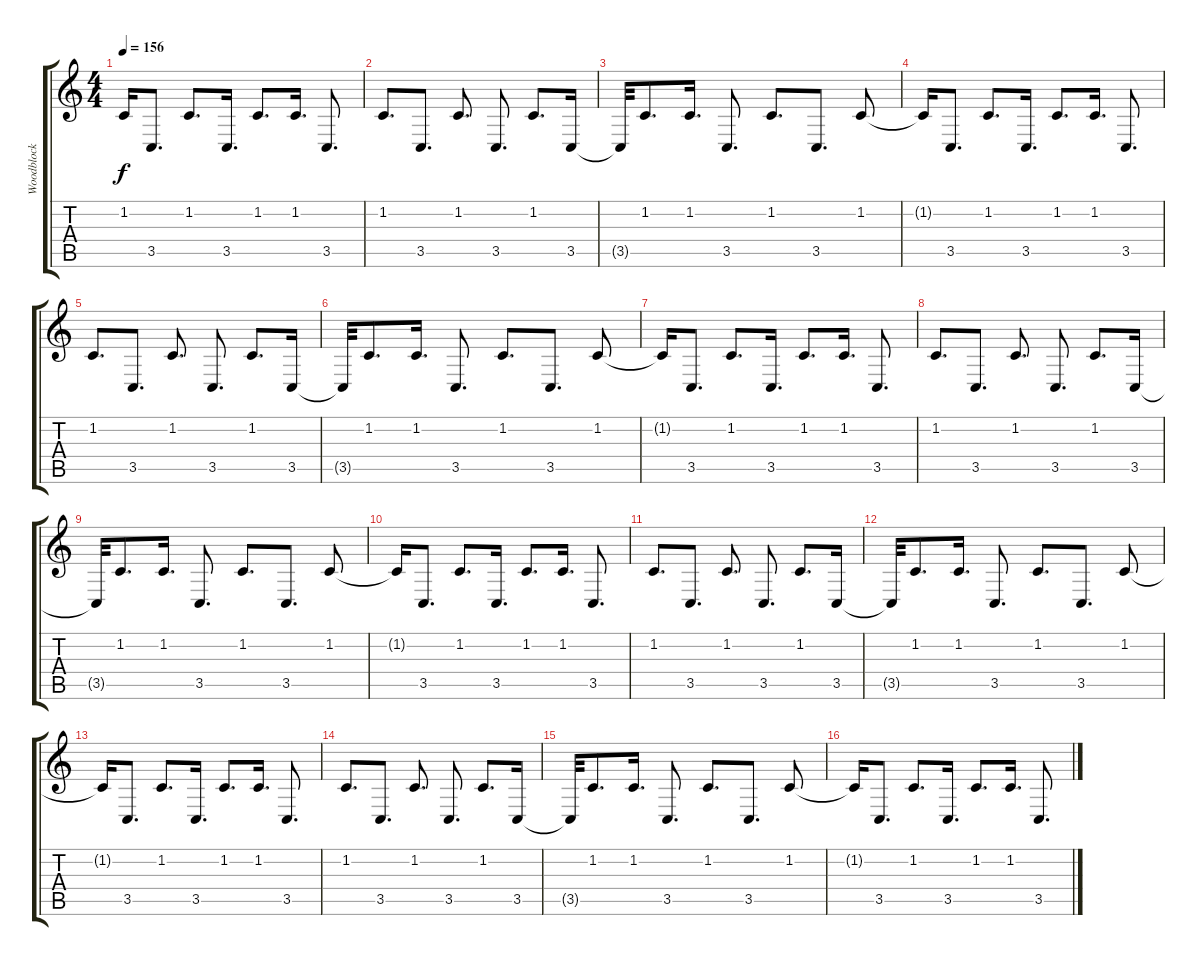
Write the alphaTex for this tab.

\track ("Woodblock" "Woodblock") {instrument woodblock}
\staff {score tabs}
\tuning (E4 B3 G3 D3 A2 E2) {hide}
\ts (4 4)
\tempo 156
\clef g2
\ks c
1.2{t}.16{dy f} 3.5.8{d} 1.2.8{d} 3.5.16{d} 1.2.8{d} 1.2.16{d} 3.5.8{d} |
1.2.8{d} 3.5.8{d} 1.2.8{d} 3.5.8{d} 1.2.8{d} 3.5.16 |
3.5{t}.32 1.2.8{d} 1.2.16{d} 3.5.8{d} 1.2.8{d} 3.5.8{d} 1.2.8 |
1.2{t}.16 3.5.8{d} 1.2.8{d} 3.5.16{d} 1.2.8{d} 1.2.16{d} 3.5.8{d} |
1.2.8{d} 3.5.8{d} 1.2.8{d} 3.5.8{d} 1.2.8{d} 3.5.16 |
3.5{t}.32 1.2.8{d} 1.2.16{d} 3.5.8{d} 1.2.8{d} 3.5.8{d} 1.2.8 |
1.2{t}.16 3.5.8{d} 1.2.8{d} 3.5.16{d} 1.2.8{d} 1.2.16{d} 3.5.8{d} |
1.2.8{d} 3.5.8{d} 1.2.8{d} 3.5.8{d} 1.2.8{d} 3.5.16 |
3.5{t}.32 1.2.8{d} 1.2.16{d} 3.5.8{d} 1.2.8{d} 3.5.8{d} 1.2.8 |
1.2{t}.16 3.5.8{d} 1.2.8{d} 3.5.16{d} 1.2.8{d} 1.2.16{d} 3.5.8{d} |
1.2.8{d} 3.5.8{d} 1.2.8{d} 3.5.8{d} 1.2.8{d} 3.5.16 |
3.5{t}.32 1.2.8{d} 1.2.16{d} 3.5.8{d} 1.2.8{d} 3.5.8{d} 1.2.8 |
1.2{t}.16 3.5.8{d} 1.2.8{d} 3.5.16{d} 1.2.8{d} 1.2.16{d} 3.5.8{d} |
1.2.8{d} 3.5.8{d} 1.2.8{d} 3.5.8{d} 1.2.8{d} 3.5.16 |
3.5{t}.32 1.2.8{d} 1.2.16{d} 3.5.8{d} 1.2.8{d} 3.5.8{d} 1.2.8 |
1.2{t}.16 3.5.8{d} 1.2.8{d} 3.5.16{d} 1.2.8{d} 1.2.16{d} 3.5.8{d}
